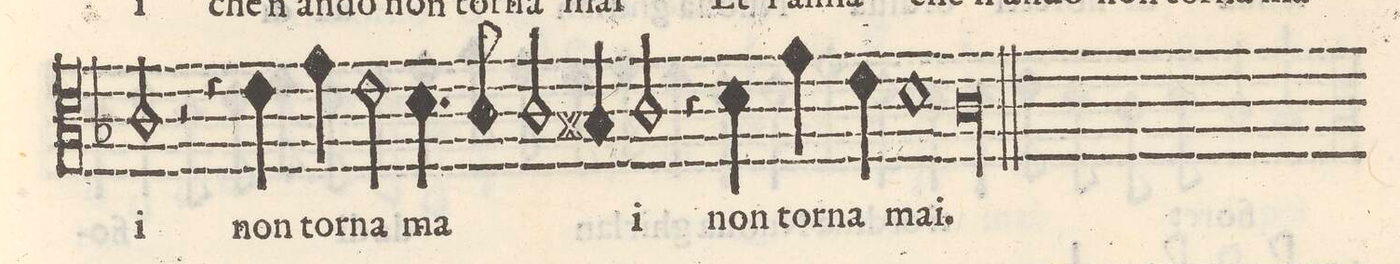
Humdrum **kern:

**kern	**text
*I"TENORE	*
*clefC3	*
*k[b-]	*
*met(C)	*
*M2/1	*
2c/	-i
2r	.
=31-	=31-
4r	.
4e\	non
4g\	tor-
2e\	-na
4.d\	ma-
8c/	.
2c/	.
=32-	=32-
4Bn/	.
2c/	-i
4r	.
4d\	non
4g\	tor-
4e\	-na
=33-	=33-
1d	ma-
00c	-i.
=34-	=34-
1ryy	.
==	==
*-	*-
